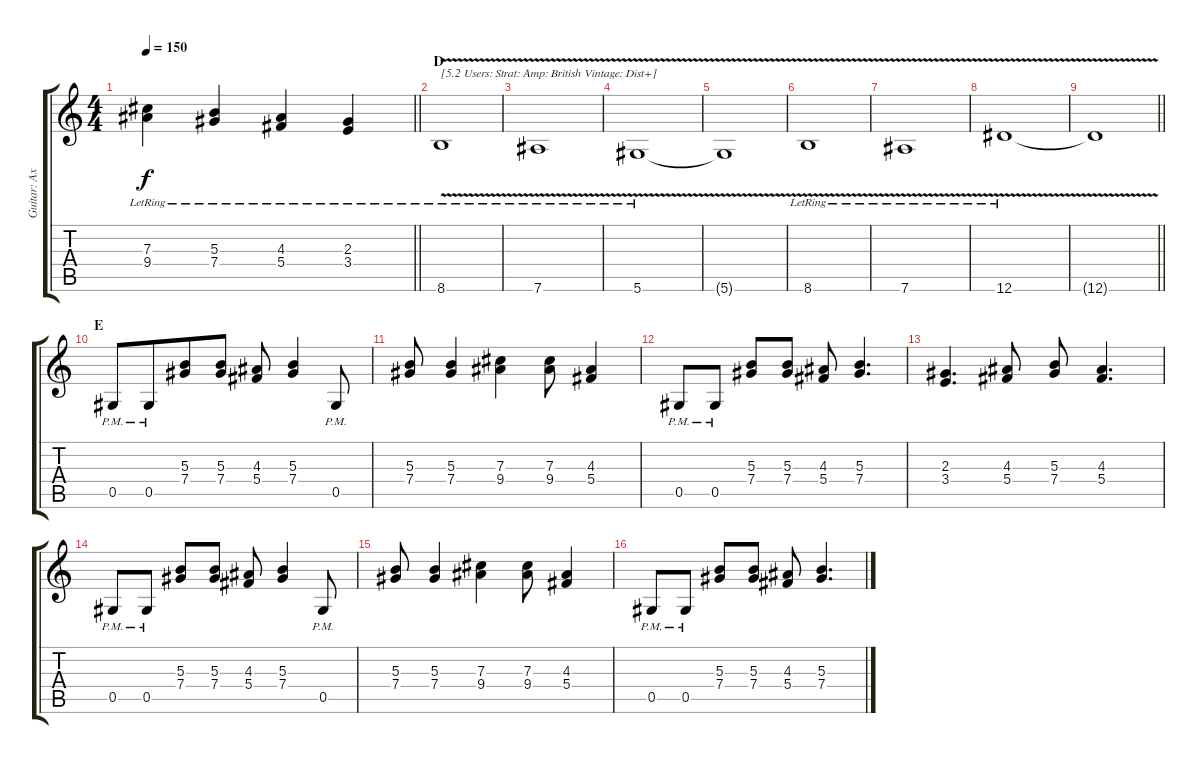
\track ("Guitar: Axel" "Guitar: Ax") {instrument distortionguitar}
\staff {score tabs}
\tuning (Eb4 Bb3 Gb3 Db3 Ab2 Eb2) {hide}
\ts (4 4)
\tempo 150
\clef g2
\barLineRight lightlight
\ks c
(7.3{lr} 9.4{lr}).4{dy f} (5.3{lr} 7.4{lr}).4 (4.3{lr} 5.4{lr}).4 (2.3{lr} 3.4{lr}).4 |
\section ("" "D")
8.6{v lr}.1{txt "[5.2 Users: Strat: Amp: British Vintage: Dist+]" volume 13 balance 8 instrument distortionguitar} |
7.6{v lr}.1 |
5.6{v lr}.1 |
5.6{t}.1 |
8.6{v lr}.1 |
7.6{v lr}.1 |
12.6{v lr}.1 |
\barLineRight lightlight
12.6{t}.1 |
\section ("" "E")
0.5{pm}.8 0.5{pm}.8{beam merge} (5.3 7.4).8 (5.3 7.4).8 (4.3 5.4).8 (5.3 7.4).4 0.5{pm}.8 |
(5.3 7.4).8 (5.3 7.4).4 (7.3 9.4).4 (7.3 9.4).8 (4.3 5.4).4 |
0.5{pm}.8 0.5{pm}.8 (5.3 7.4).8 (5.3 7.4).8 (4.3 5.4).8 (5.3 7.4).4{d} |
(2.3 3.4).4{d} (4.3 5.4).8 (5.3 7.4).8 (4.3 5.4).4{d} |
0.5{pm}.8 0.5{pm}.8 (5.3 7.4).8 (5.3 7.4).8 (4.3 5.4).8 (5.3 7.4).4 0.5{pm}.8 |
(5.3 7.4).8 (5.3 7.4).4 (7.3 9.4).4 (7.3 9.4).8 (4.3 5.4).4 |
0.5{pm}.8 0.5{pm}.8 (5.3 7.4).8 (5.3 7.4).8 (4.3 5.4).8 (5.3 7.4).4{d}
